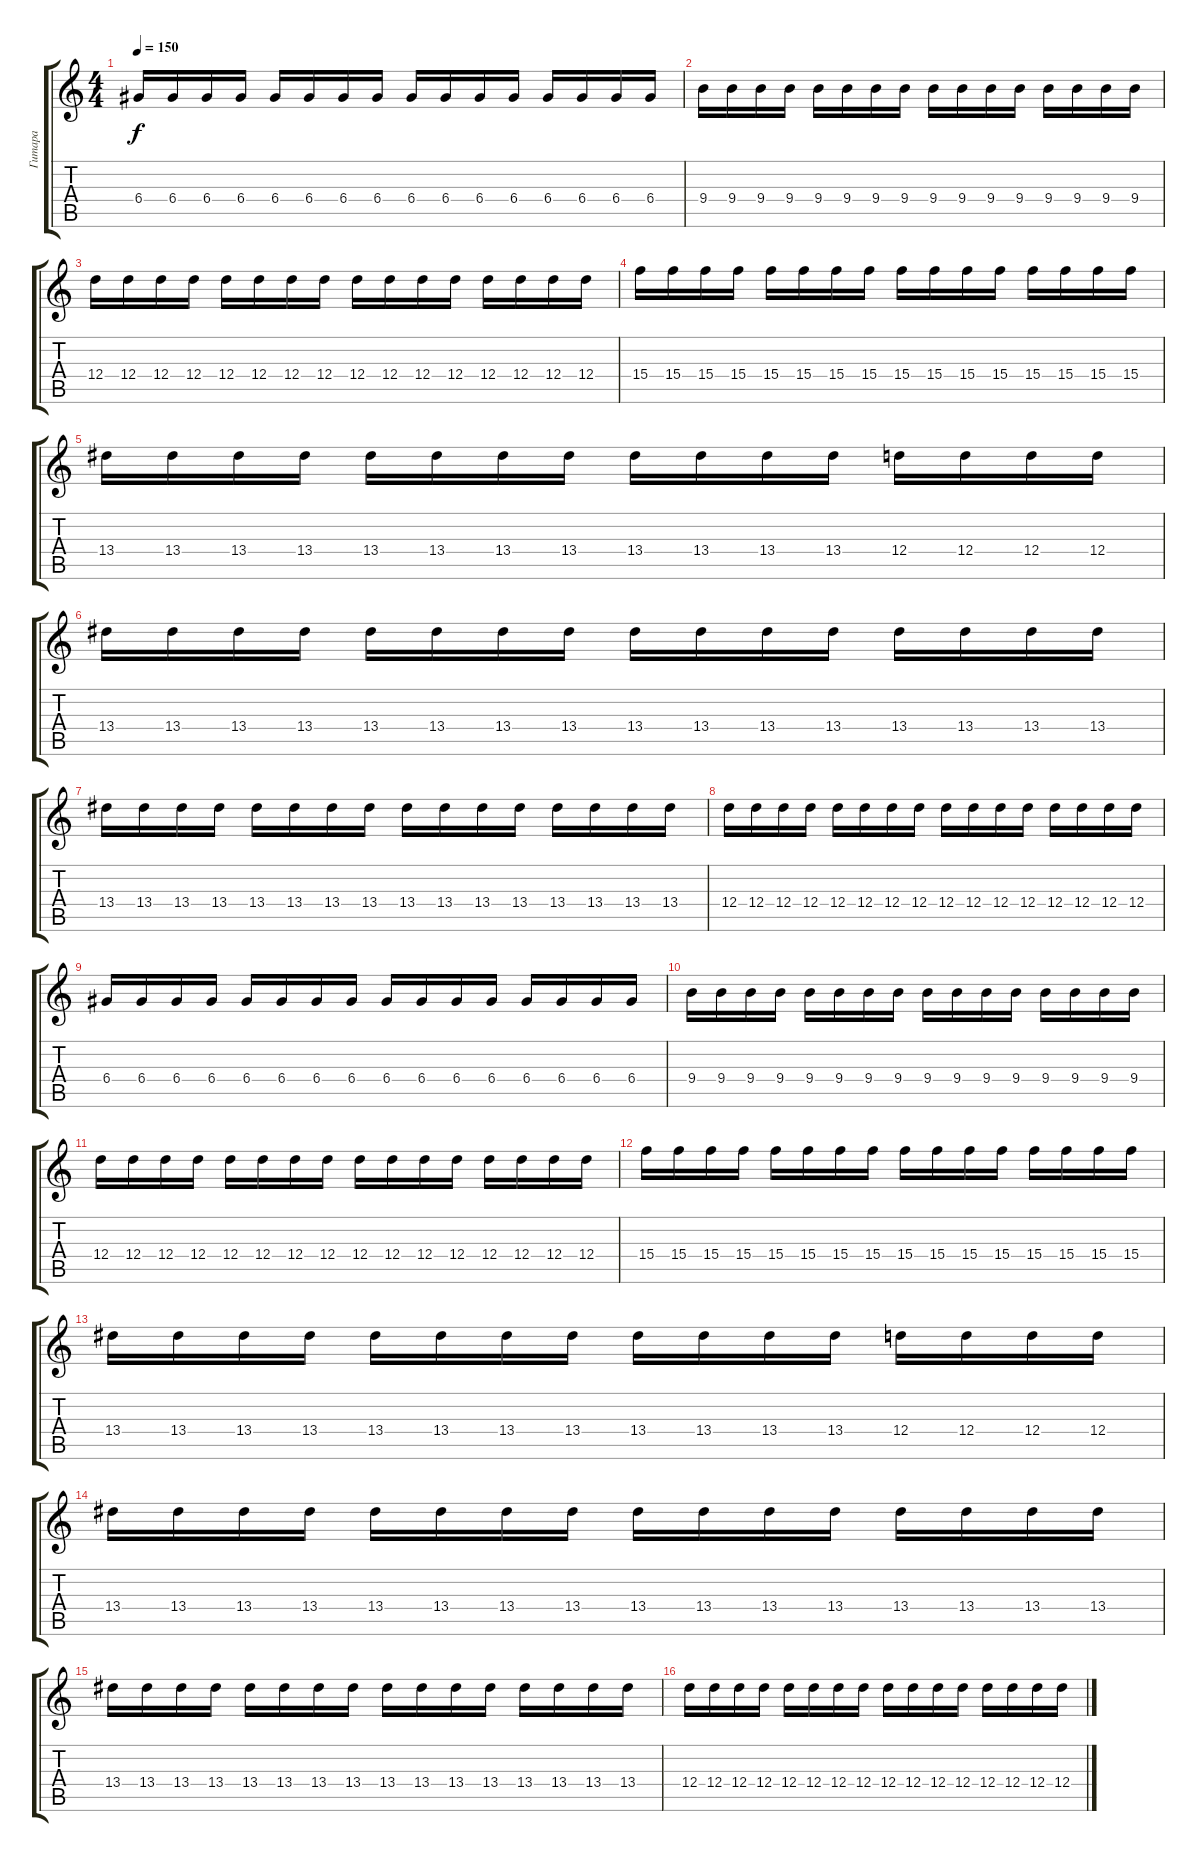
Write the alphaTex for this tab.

\track ("Гитара" "Гитара") {instrument distortionguitar}
\staff {score tabs}
\tuning (E4 B3 G3 D3 A2 E2) {hide}
\ts (4 4)
\tempo 150
\clef g2
\ks c
6.4.16{dy f} 6.4.16 6.4.16 6.4.16 6.4.16 6.4.16 6.4.16 6.4.16 6.4.16 6.4.16 6.4.16 6.4.16 6.4.16 6.4.16 6.4.16 6.4.16 |
9.4.16 9.4.16 9.4.16 9.4.16 9.4.16 9.4.16 9.4.16 9.4.16 9.4.16 9.4.16 9.4.16 9.4.16 9.4.16 9.4.16 9.4.16 9.4.16 |
12.4.16 12.4.16 12.4.16 12.4.16 12.4.16 12.4.16 12.4.16 12.4.16 12.4.16 12.4.16 12.4.16 12.4.16 12.4.16 12.4.16 12.4.16 12.4.16 |
15.4.16 15.4.16 15.4.16 15.4.16 15.4.16 15.4.16 15.4.16 15.4.16 15.4.16 15.4.16 15.4.16 15.4.16 15.4.16 15.4.16 15.4.16 15.4.16 |
13.4.16 13.4.16 13.4.16 13.4.16 13.4.16 13.4.16 13.4.16 13.4.16 13.4.16 13.4.16 13.4.16 13.4.16 12.4.16 12.4.16 12.4.16 12.4.16 |
13.4.16 13.4.16 13.4.16 13.4.16 13.4.16 13.4.16 13.4.16 13.4.16 13.4.16 13.4.16 13.4.16 13.4.16 13.4.16 13.4.16 13.4.16 13.4.16 |
13.4.16 13.4.16 13.4.16 13.4.16 13.4.16 13.4.16 13.4.16 13.4.16 13.4.16 13.4.16 13.4.16 13.4.16 13.4.16 13.4.16 13.4.16 13.4.16 |
12.4.16 12.4.16 12.4.16 12.4.16 12.4.16 12.4.16 12.4.16 12.4.16 12.4.16 12.4.16 12.4.16 12.4.16 12.4.16 12.4.16 12.4.16 12.4.16 |
6.4.16 6.4.16 6.4.16 6.4.16 6.4.16 6.4.16 6.4.16 6.4.16 6.4.16 6.4.16 6.4.16 6.4.16 6.4.16 6.4.16 6.4.16 6.4.16 |
9.4.16 9.4.16 9.4.16 9.4.16 9.4.16 9.4.16 9.4.16 9.4.16 9.4.16 9.4.16 9.4.16 9.4.16 9.4.16 9.4.16 9.4.16 9.4.16 |
12.4.16 12.4.16 12.4.16 12.4.16 12.4.16 12.4.16 12.4.16 12.4.16 12.4.16 12.4.16 12.4.16 12.4.16 12.4.16 12.4.16 12.4.16 12.4.16 |
15.4.16 15.4.16 15.4.16 15.4.16 15.4.16 15.4.16 15.4.16 15.4.16 15.4.16 15.4.16 15.4.16 15.4.16 15.4.16 15.4.16 15.4.16 15.4.16 |
13.4.16 13.4.16 13.4.16 13.4.16 13.4.16 13.4.16 13.4.16 13.4.16 13.4.16 13.4.16 13.4.16 13.4.16 12.4.16 12.4.16 12.4.16 12.4.16 |
13.4.16 13.4.16 13.4.16 13.4.16 13.4.16 13.4.16 13.4.16 13.4.16 13.4.16 13.4.16 13.4.16 13.4.16 13.4.16 13.4.16 13.4.16 13.4.16 |
13.4.16 13.4.16 13.4.16 13.4.16 13.4.16 13.4.16 13.4.16 13.4.16 13.4.16 13.4.16 13.4.16 13.4.16 13.4.16 13.4.16 13.4.16 13.4.16 |
12.4.16 12.4.16 12.4.16 12.4.16 12.4.16 12.4.16 12.4.16 12.4.16 12.4.16 12.4.16 12.4.16 12.4.16 12.4.16 12.4.16 12.4.16 12.4.16
